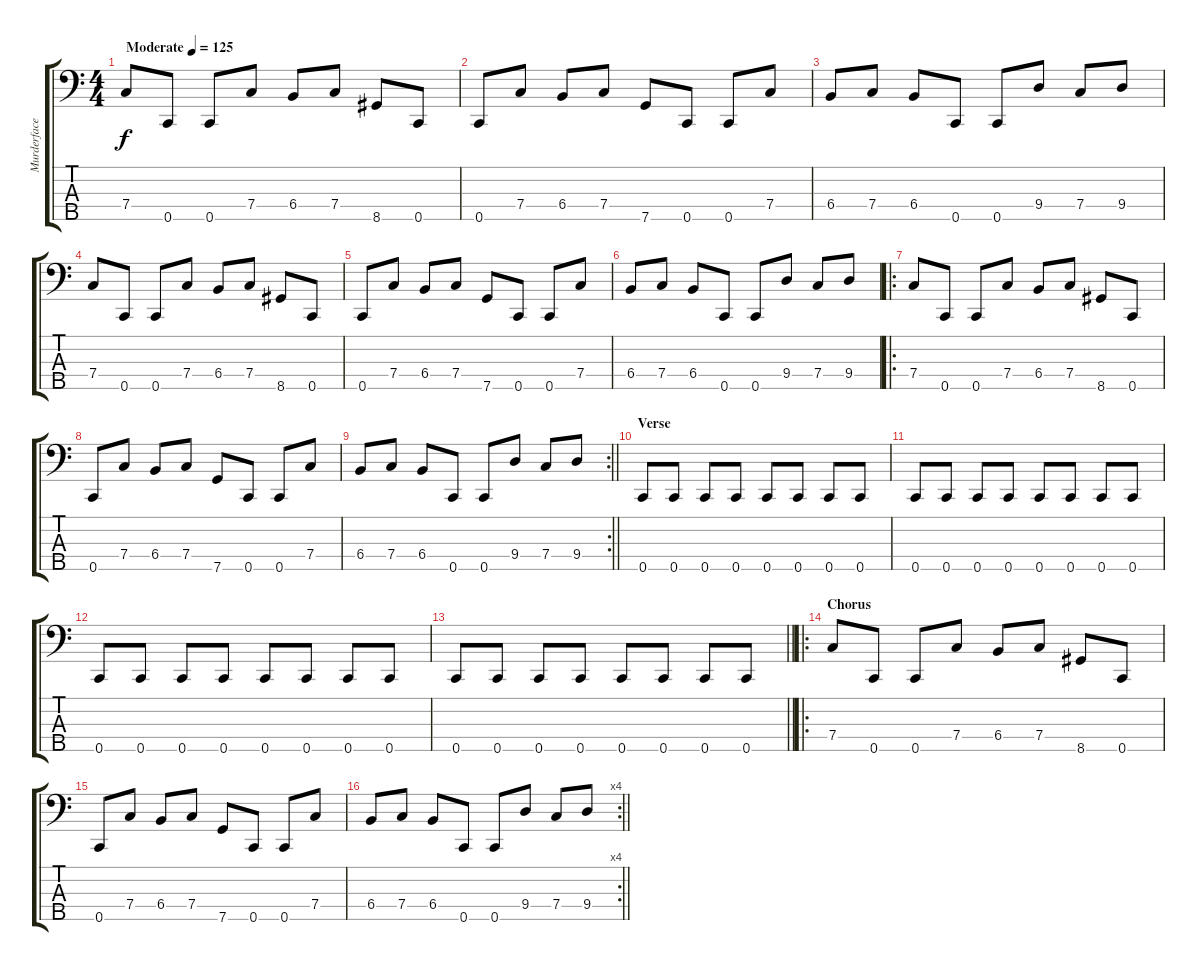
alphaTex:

\track ("Murderface" "Murderface") {instrument electricbassfinger}
\staff {score tabs}
\tuning (G2 Eb2 Bb1 F1 C1) {hide}
\ts (4 4)
\tempo (125 "Moderate")
\clef f4
\ks c
7.4.8{dy f instrument electricbassfinger} 0.5.8 0.5.8 7.4.8 6.4.8 7.4.8 8.5.8 0.5.8 |
0.5.8 7.4.8 6.4.8 7.4.8 7.5.8 0.5.8 0.5.8 7.4.8 |
6.4.8 7.4.8 6.4.8 0.5.8 0.5.8 9.4.8 7.4.8 9.4.8 |
7.4.8 0.5.8 0.5.8 7.4.8 6.4.8 7.4.8 8.5.8 0.5.8 |
0.5.8 7.4.8 6.4.8 7.4.8 7.5.8 0.5.8 0.5.8 7.4.8 |
6.4.8 7.4.8 6.4.8 0.5.8 0.5.8 9.4.8 7.4.8 9.4.8 |
\ro
7.4.8 0.5.8 0.5.8 7.4.8 6.4.8 7.4.8 8.5.8 0.5.8 |
0.5.8 7.4.8 6.4.8 7.4.8 7.5.8 0.5.8 0.5.8 7.4.8 |
\rc 2
\barLineRight lightlight
6.4.8 7.4.8 6.4.8 0.5.8 0.5.8 9.4.8 7.4.8 9.4.8 |
\section ("" "Verse")
0.5.8 0.5.8 0.5.8 0.5.8 0.5.8 0.5.8 0.5.8 0.5.8 |
0.5.8 0.5.8 0.5.8 0.5.8 0.5.8 0.5.8 0.5.8 0.5.8 |
0.5.8 0.5.8 0.5.8 0.5.8 0.5.8 0.5.8 0.5.8 0.5.8 |
\barLineRight lightlight
0.5.8 0.5.8 0.5.8 0.5.8 0.5.8 0.5.8 0.5.8 0.5.8 |
\ro
\section ("" "Chorus")
7.4.8 0.5.8 0.5.8 7.4.8 6.4.8 7.4.8 8.5.8 0.5.8 |
0.5.8 7.4.8 6.4.8 7.4.8 7.5.8 0.5.8 0.5.8 7.4.8 |
\rc 4
\barLineRight lightlight
6.4.8 7.4.8 6.4.8 0.5.8 0.5.8 9.4.8 7.4.8 9.4.8
